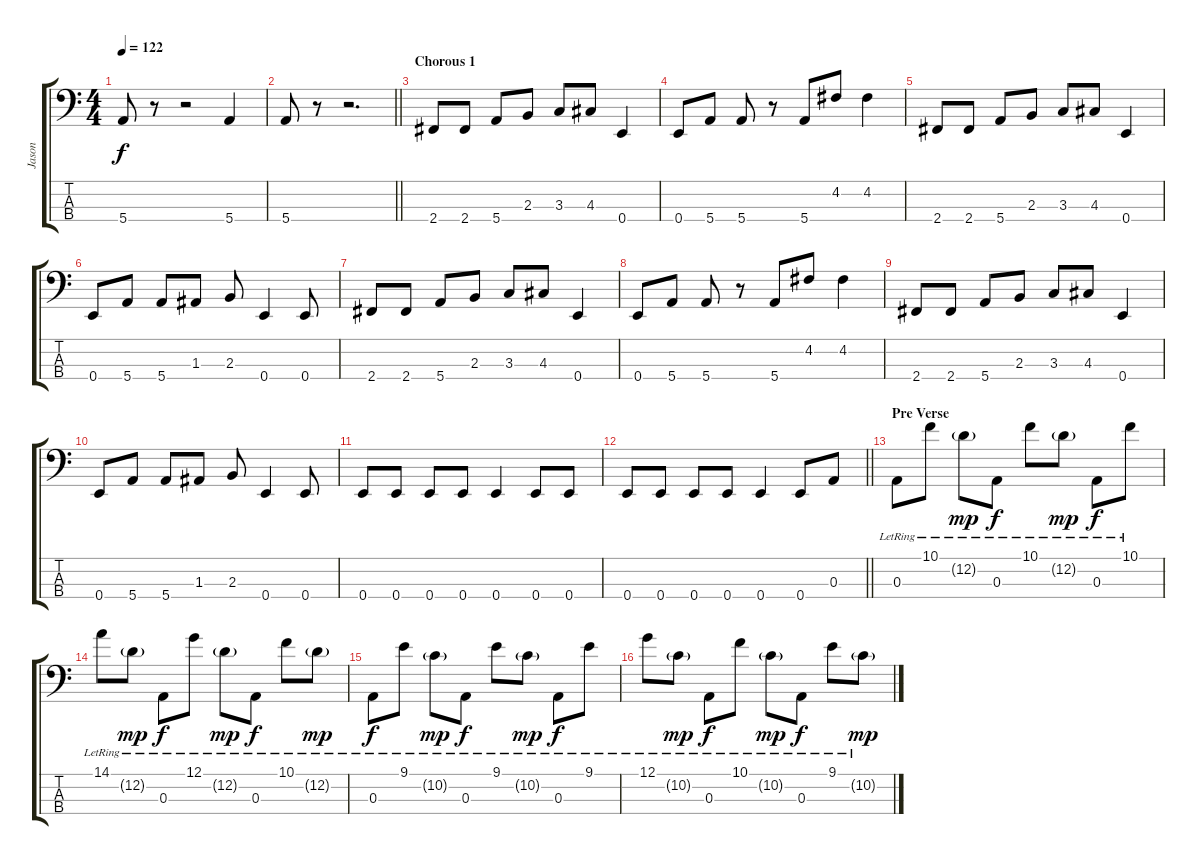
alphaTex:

\track ("Jason" "Jason") {instrument electricbassfinger}
\staff {score tabs}
\tuning (G2 D2 A1 E1) {hide}
\ts (4 4)
\tempo 122
\clef f4
\ks c
5.4.8{dy f} r.8 r.2 5.4.4 |
\barLineRight lightlight
5.4.8 r.8 r.2{d} |
\section ("" "Chorous 1")
2.4.8 2.4.8 5.4.8 2.3.8 3.3.8 4.3.8 0.4.4 |
0.4.8 5.4.8 5.4.8 r.8 5.4.8 4.2.8 4.2.4 |
2.4.8 2.4.8 5.4.8 2.3.8 3.3.8 4.3.8 0.4.4 |
0.4.8 5.4.8 5.4.8 1.3.8 2.3.8 0.4.4 0.4.8 |
2.4.8 2.4.8 5.4.8 2.3.8 3.3.8 4.3.8 0.4.4 |
0.4.8 5.4.8 5.4.8 r.8 5.4.8 4.2.8 4.2.4 |
2.4.8 2.4.8 5.4.8 2.3.8 3.3.8 4.3.8 0.4.4 |
0.4.8 5.4.8 5.4.8 1.3.8 2.3.8 0.4.4 0.4.8 |
0.4.8 0.4.8 0.4.8 0.4.8 0.4.4 0.4.8 0.4.8 |
\barLineRight lightlight
0.4.8 0.4.8 0.4.8 0.4.8 0.4.4 0.4.8 0.3.8 |
\section ("" "Pre Verse ")
0.3{lr}.8 10.1{lr}.8 12.2{g lr}.8{dy mp} 0.3{lr}.8{dy f} 10.1{lr}.8 12.2{g lr}.8{dy mp} 0.3{lr}.8{dy f} 10.1{lr}.8 |
14.1{lr}.8 12.2{g lr}.8{dy mp} 0.3{lr}.8{dy f} 12.1{lr}.8 12.2{g lr}.8{dy mp} 0.3{lr}.8{dy f} 10.1{lr}.8 12.2{g lr}.8{dy mp} |
0.3{lr}.8{dy f} 9.1{lr}.8 10.2{g lr}.8{dy mp} 0.3{lr}.8{dy f} 9.1{lr}.8 10.2{g lr}.8{dy mp} 0.3{lr}.8{dy f} 9.1{lr}.8 |
12.1{lr}.8 10.2{g lr}.8{dy mp} 0.3{lr}.8{dy f} 10.1{lr}.8 10.2{g lr}.8{dy mp} 0.3{lr}.8{dy f} 9.1{lr}.8 10.2{g lr}.8{dy mp}
